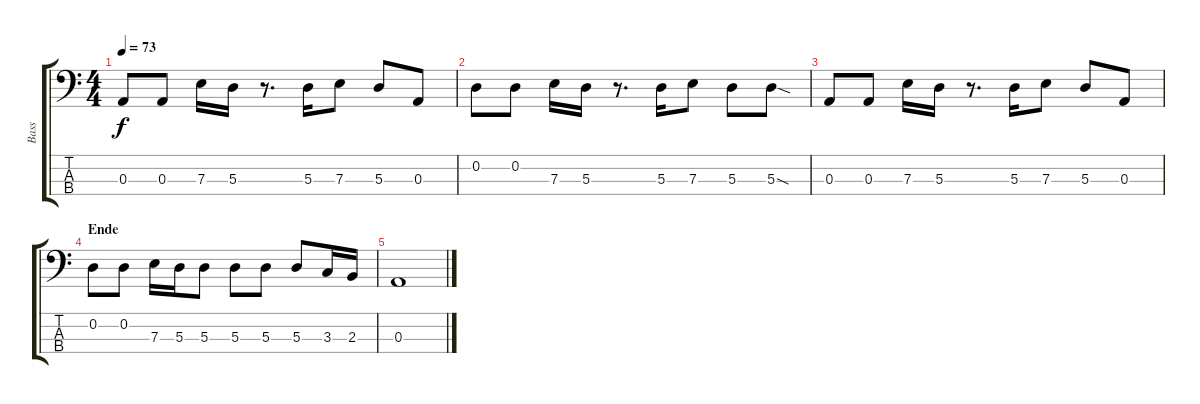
\track ("Bass" "Bass") {instrument electricbassfinger}
\staff {score tabs}
\tuning (G2 D2 A1 E1) {hide}
\ts (4 4)
\tempo 73
\clef f4
\ks c
0.3.8{dy f} 0.3.8 7.3.16 5.3.16 r.8{d} 5.3.16 7.3.8 5.3.8 0.3.8 |
0.2.8 0.2.8 7.3.16 5.3.16 r.8{d} 5.3.16 7.3.8 5.3.8 5.3{sod}.8 |
0.3.8 0.3.8 7.3.16 5.3.16 r.8{d} 5.3.16 7.3.8 5.3.8 0.3.8 |
\section ("" "Ende")
0.2.8 0.2.8 7.3.16 5.3.16 5.3.8 5.3.8 5.3.8 5.3.8 3.3.16 2.3.16 |
0.3.1
